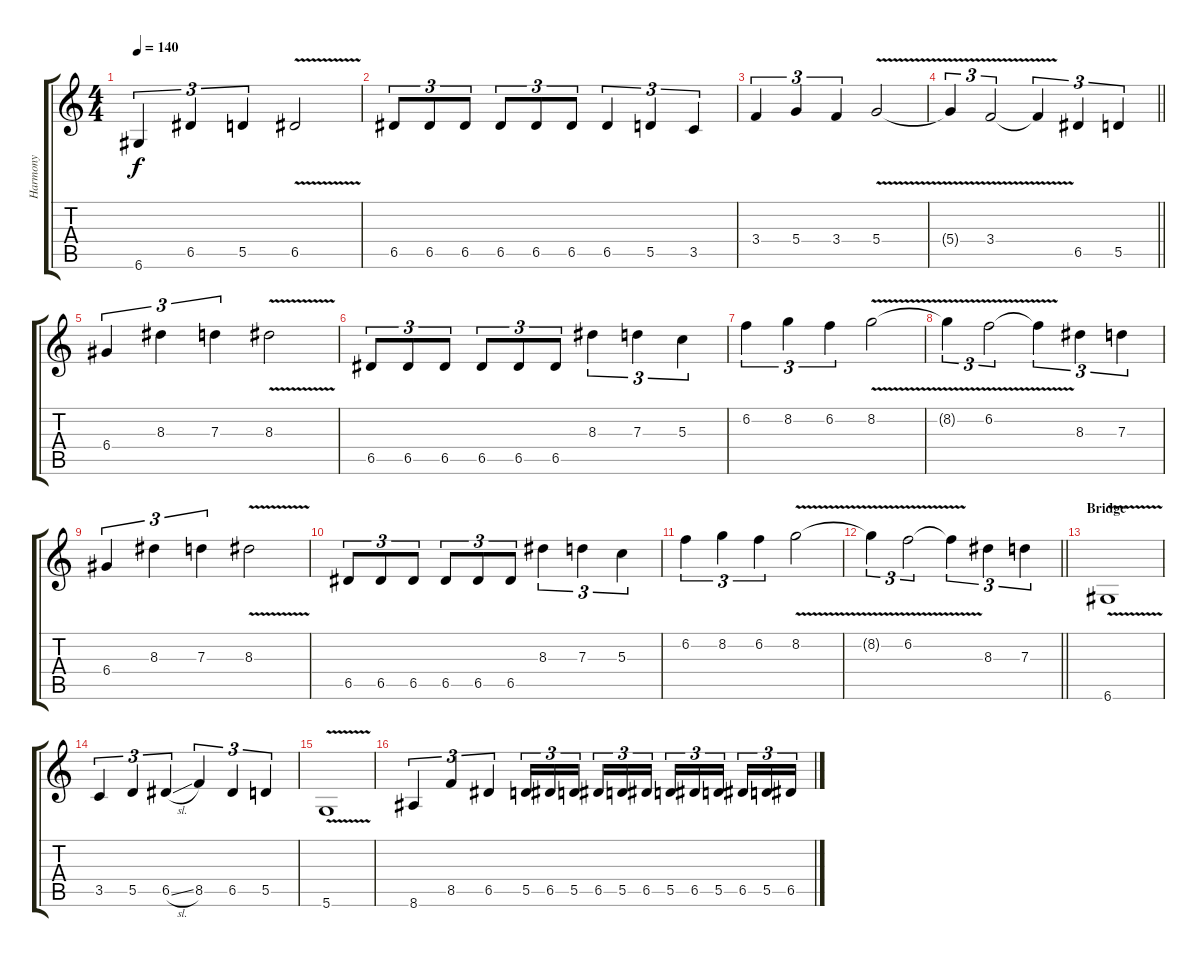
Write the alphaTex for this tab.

\track ("Harmony" "Harmony") {instrument distortionguitar}
\staff {score tabs}
\tuning (E4 B3 G3 D3 A2 D2) {hide}
\ts (4 4)
\tempo 140
\clef g2
\ks c
6.6.4{tu (3 2) dy f} 6.5.4{tu (3 2)} 5.5.4{tu (3 2)} 6.5{v}.2 |
6.5.8{tu (3 2)} 6.5.8{tu (3 2)} 6.5.8{tu (3 2)} 6.5.8{tu (3 2)} 6.5.8{tu (3 2)} 6.5.8{tu (3 2)} 6.5.4{tu (3 2)} 5.5.4{tu (3 2)} 3.5.4{tu (3 2)} |
3.4.4{tu (3 2)} 5.4.4{tu (3 2)} 3.4.4{tu (3 2)} 5.4{v}.2 |
\barLineRight lightlight
5.4{t}.4{tu (3 2)} 3.4{v}.2{tu (3 2)} 3.4{t}.4{tu (3 2)} 6.5.4{tu (3 2)} 5.5.4{tu (3 2)} |
6.4.4{tu (3 2)} 8.3.4{tu (3 2)} 7.3.4{tu (3 2)} 8.3{v}.2 |
6.5.8{tu (3 2)} 6.5.8{tu (3 2)} 6.5.8{tu (3 2)} 6.5.8{tu (3 2)} 6.5.8{tu (3 2)} 6.5.8{tu (3 2)} 8.3.4{tu (3 2)} 7.3.4{tu (3 2)} 5.3.4{tu (3 2)} |
6.2.4{tu (3 2)} 8.2.4{tu (3 2)} 6.2.4{tu (3 2)} 8.2{v}.2 |
8.2{t}.4{tu (3 2)} 6.2{v}.2{tu (3 2)} 6.2{t}.4{tu (3 2)} 8.3.4{tu (3 2)} 7.3.4{tu (3 2)} |
6.4.4{tu (3 2)} 8.3.4{tu (3 2)} 7.3.4{tu (3 2)} 8.3{v}.2 |
6.5.8{tu (3 2)} 6.5.8{tu (3 2)} 6.5.8{tu (3 2)} 6.5.8{tu (3 2)} 6.5.8{tu (3 2)} 6.5.8{tu (3 2)} 8.3.4{tu (3 2)} 7.3.4{tu (3 2)} 5.3.4{tu (3 2)} |
6.2.4{tu (3 2)} 8.2.4{tu (3 2)} 6.2.4{tu (3 2)} 8.2{v}.2 |
\barLineRight lightlight
8.2{t}.4{tu (3 2)} 6.2{v}.2{tu (3 2)} 6.2{t}.4{tu (3 2)} 8.3.4{tu (3 2)} 7.3.4{tu (3 2)} |
\section ("" "Bridge")
6.6{v}.1 |
3.5.4{tu (3 2)} 5.5.4{tu (3 2)} 6.5{sl}.4{tu (3 2)} 8.5.4{tu (3 2)} 6.5.4{tu (3 2)} 5.5.4{tu (3 2)} |
5.6{v}.1 |
8.6.4{tu (3 2)} 8.5.4{tu (3 2)} 6.5.4{tu (3 2)} 5.5.16{tu (3 2)} 6.5.16{tu (3 2)} 5.5.16{tu (3 2) beam splitsecondary} 6.5.16{tu (3 2)} 5.5.16{tu (3 2)} 6.5.16{tu (3 2)} 5.5.16{tu (3 2)} 6.5.16{tu (3 2)} 5.5.16{tu (3 2) beam splitsecondary} 6.5.16{tu (3 2)} 5.5.16{tu (3 2)} 6.5.16{tu (3 2)}
